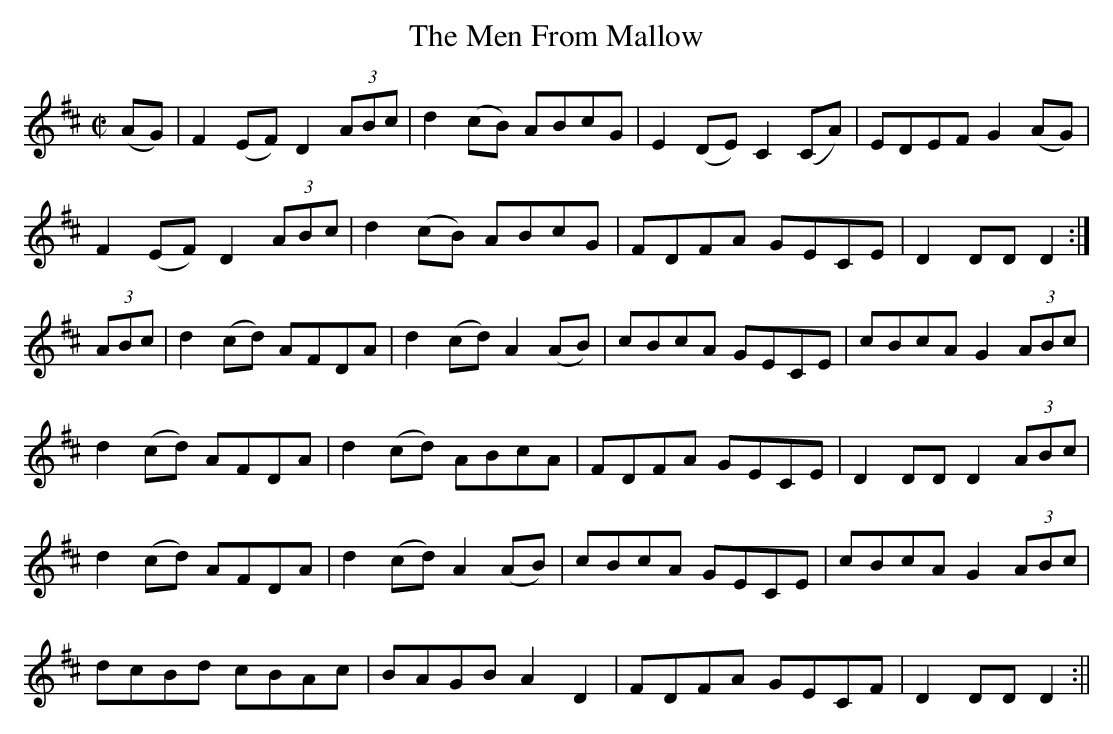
X:1
T: Men From Mallow, The
M: C|
L: 1/8
K: D
(AG) | F2 (EF) D2 (3ABc | d2 (cB) ABcG | E2 (DE) C2 (CA) | EDEF G2 (AG)|
F2 (EF) D2 (3ABc | d2 (cB) ABcG | FDFA GECE | D2 DD D2 :|
(3ABc | d2 (cd) AFDA | d2 (cd) A2 (AB) | cBcA GECE | cBcA G2 (3ABc |
d2 (cd) AFDA | d2 (cd) ABcA | FDFA GECE | D2 DD D2 (3ABc |
d2 (cd) AFDA | d2 (cd) A2 (AB) | cBcA GECE | cBcA G2 (3ABc |
dcBd cBAc | BAGB A2 D2 | FDFA GECF | D2 DD D2 :||
